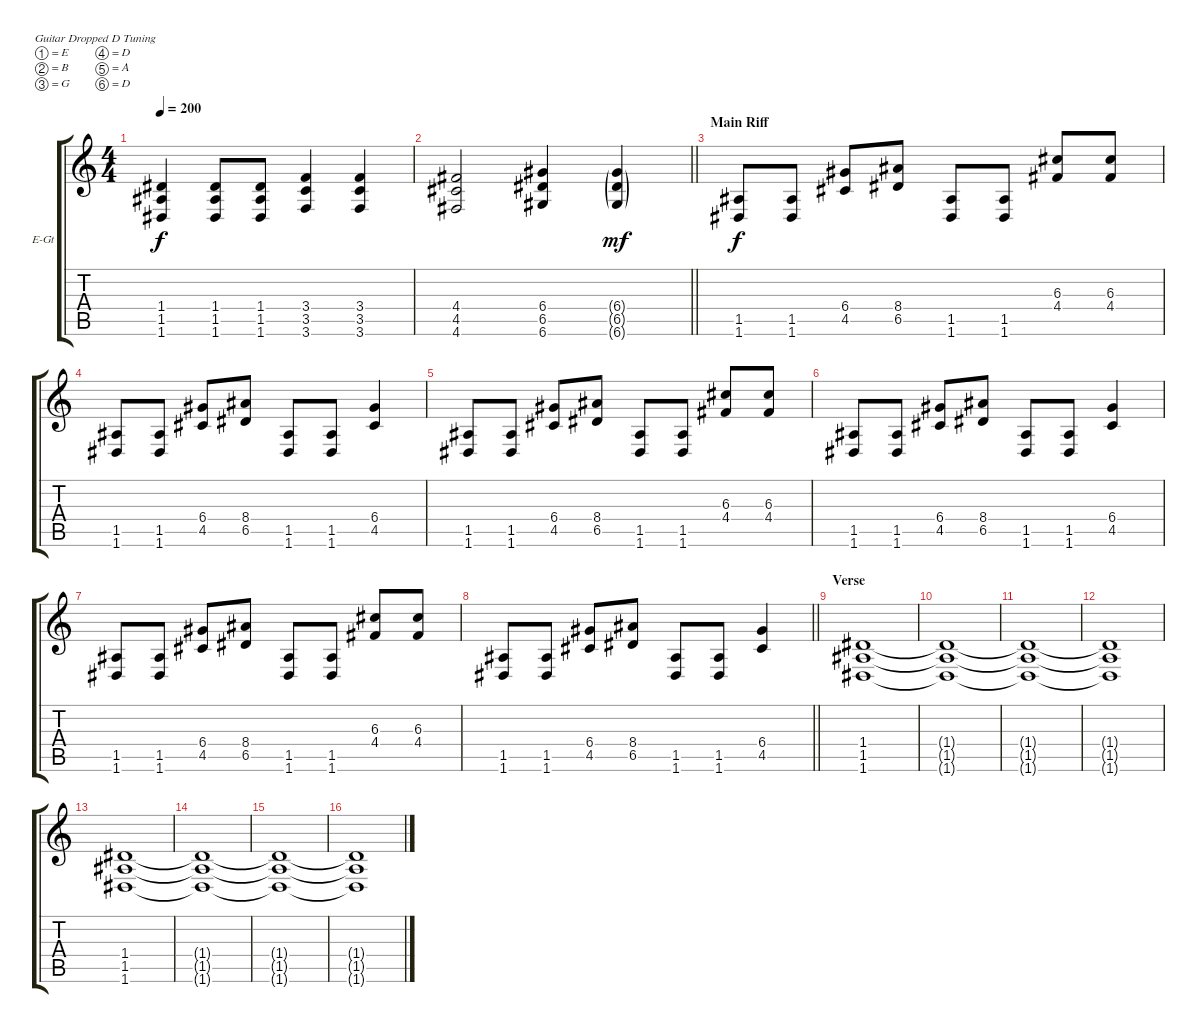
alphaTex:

\bracketExtendMode groupsimilarinstruments
\firstSystemTrackNameOrientation horizontal
\otherSystemsTrackNameOrientation horizontal
\track ("Guitar 2" "E-Gt") {instrument distortionguitar}
\staff {score tabs}
\tuning (E4 B3 G3 D3 A2 D2)
\ts (4 4)
\tempo 200
\clef g2
\ks c
(1.4 1.5 1.6).4{dy f} (1.4 1.5 1.6).8 (1.4 1.5 1.6).8 (3.4 3.5 3.6).4 (3.4 3.5 3.6).4 |
\barLineRight lightlight
(4.4 4.5 4.6).2 (6.4 6.5 6.6).4 (6.4{g} 6.5{g} 6.6{g}).4{dy mf} |
\section ("" "Main Riff")
(1.5 1.6).8{dy f} (1.5 1.6).8 (6.4 4.5).8 (8.4 6.5).8 (1.5 1.6).8 (1.5 1.6).8 (6.3 4.4).8 (6.3 4.4).8 |
(1.5 1.6).8 (1.5 1.6).8 (6.4 4.5).8 (8.4 6.5).8 (1.5 1.6).8 (1.5 1.6).8 (6.4 4.5).4 |
(1.5 1.6).8 (1.5 1.6).8 (6.4 4.5).8 (8.4 6.5).8 (1.5 1.6).8 (1.5 1.6).8 (6.3 4.4).8 (6.3 4.4).8 |
(1.5 1.6).8 (1.5 1.6).8 (6.4 4.5).8 (8.4 6.5).8 (1.5 1.6).8 (1.5 1.6).8 (6.4 4.5).4 |
(1.5 1.6).8 (1.5 1.6).8 (6.4 4.5).8 (8.4 6.5).8 (1.5 1.6).8 (1.5 1.6).8 (6.3 4.4).8 (6.3 4.4).8 |
\barLineRight lightlight
(1.5 1.6).8 (1.5 1.6).8 (6.4 4.5).8 (8.4 6.5).8 (1.5 1.6).8 (1.5 1.6).8 (6.4 4.5).4 |
\section ("" "Verse")
(1.4 1.5 1.6).1 |
(1.4{t} 1.5{t} 1.6{t}).1 |
(1.4{t} 1.5{t} 1.6{t}).1 |
(1.4{t} 1.5{t} 1.6{t}).1 |
(1.4 1.5 1.6).1 |
(1.4{t} 1.5{t} 1.6{t}).1 |
(1.4{t} 1.5{t} 1.6{t}).1 |
(1.4{t} 1.5{t} 1.6{t}).1
